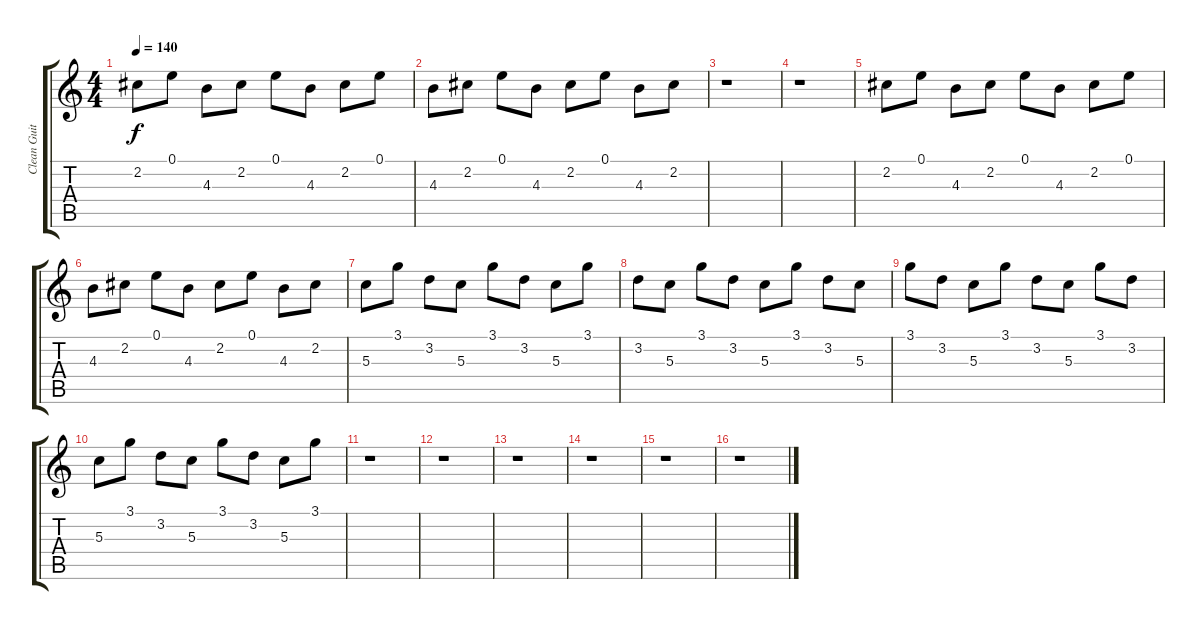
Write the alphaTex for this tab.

\track ("Clean Guitar" "Clean Guit") {instrument electricguitarclean}
\staff {score tabs}
\tuning (E4 B3 G3 D3 A2 E2) {hide}
\ts (4 4)
\tempo 140
\clef g2
\ks c
2.2.8{dy f} 0.1.8 4.3.8 2.2.8 0.1.8 4.3.8 2.2.8 0.1.8 |
4.3.8 2.2.8 0.1.8 4.3.8 2.2.8 0.1.8 4.3.8 2.2.8 |
r.1 |
r.1 |
2.2.8 0.1.8 4.3.8 2.2.8 0.1.8 4.3.8 2.2.8 0.1.8 |
4.3.8 2.2.8 0.1.8 4.3.8 2.2.8 0.1.8 4.3.8 2.2.8 |
5.3.8 3.1.8 3.2.8 5.3.8 3.1.8 3.2.8 5.3.8 3.1.8 |
3.2.8 5.3.8 3.1.8 3.2.8 5.3.8 3.1.8 3.2.8 5.3.8 |
3.1.8 3.2.8 5.3.8 3.1.8 3.2.8 5.3.8 3.1.8 3.2.8 |
5.3.8 3.1.8 3.2.8 5.3.8 3.1.8 3.2.8 5.3.8 3.1.8 |
r.1 |
r.1 |
r.1 |
r.1 |
r.1 |
r.1
